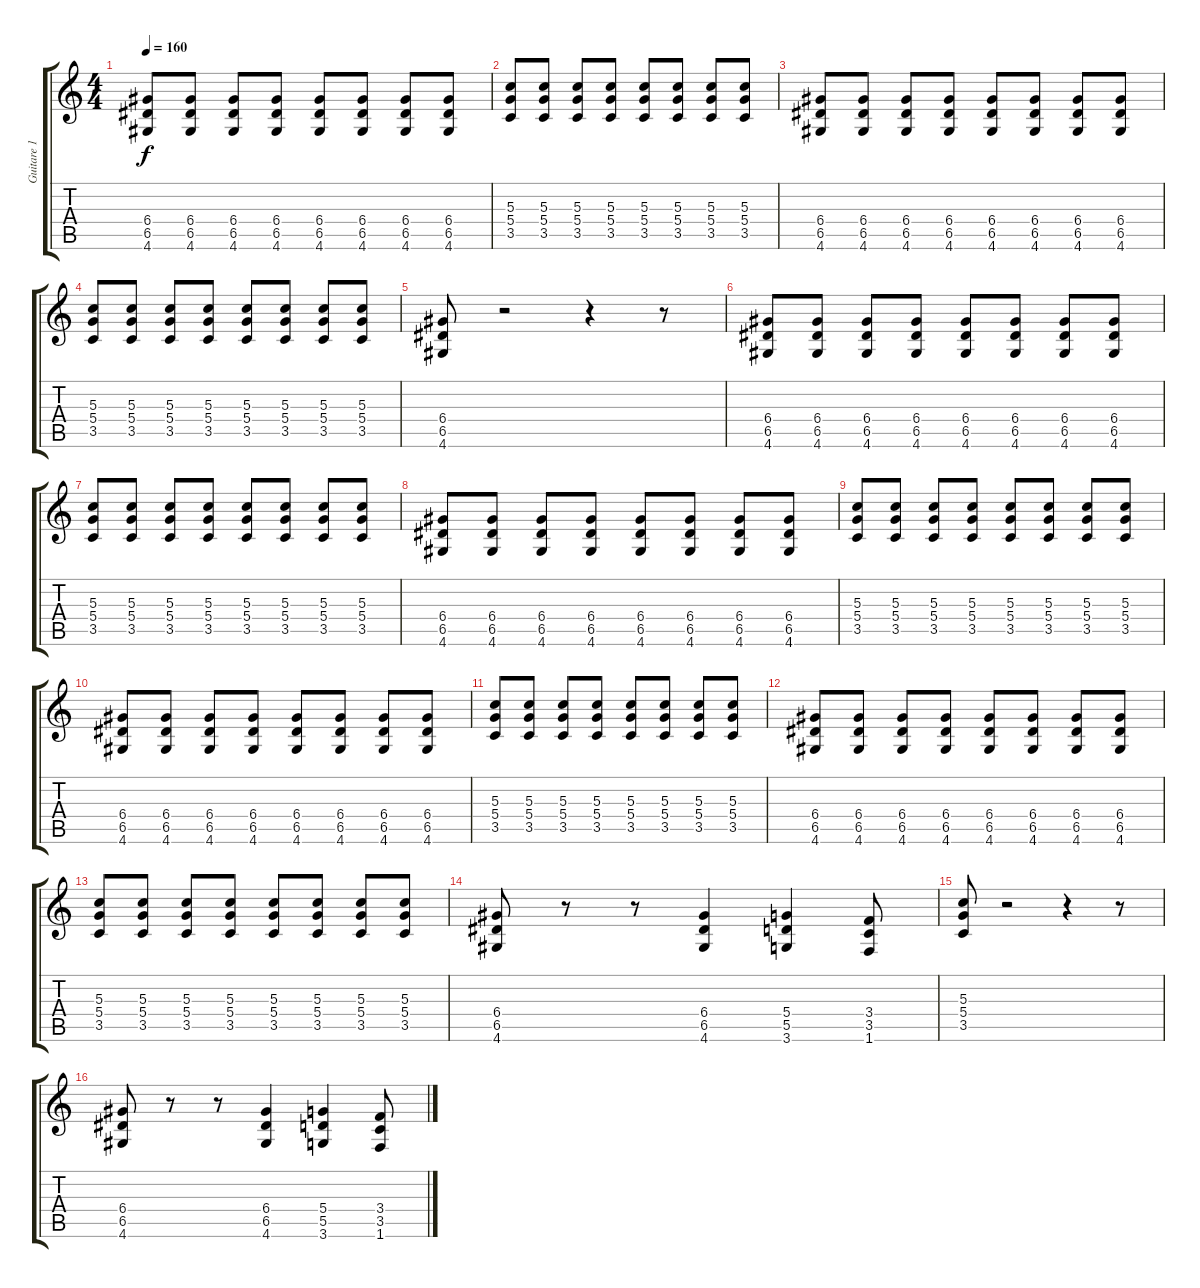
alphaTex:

\track ("Guitare 1" "Guitare 1") {instrument electricguitarmuted}
\staff {score tabs}
\tuning (E4 B3 G3 D3 A2 E2) {hide}
\ts (4 4)
\tempo 160
\clef g2
\ks c
(6.4 6.5 4.6).8{dy f} (6.4 6.5 4.6).8 (6.4 6.5 4.6).8 (6.4 6.5 4.6).8 (6.4 6.5 4.6).8 (6.4 6.5 4.6).8 (6.4 6.5 4.6).8 (6.4 6.5 4.6).8 |
(5.3 5.4 3.5).8{instrument distortionguitar} (5.3 5.4 3.5).8 (5.3 5.4 3.5).8 (5.3 5.4 3.5).8 (5.3 5.4 3.5).8 (5.3 5.4 3.5).8 (5.3 5.4 3.5).8 (5.3 5.4 3.5).8 |
(6.4 6.5 4.6).8 (6.4 6.5 4.6).8 (6.4 6.5 4.6).8 (6.4 6.5 4.6).8 (6.4 6.5 4.6).8 (6.4 6.5 4.6).8 (6.4 6.5 4.6).8 (6.4 6.5 4.6).8 |
(5.3 5.4 3.5).8{instrument distortionguitar} (5.3 5.4 3.5).8 (5.3 5.4 3.5).8 (5.3 5.4 3.5).8 (5.3 5.4 3.5).8 (5.3 5.4 3.5).8 (5.3 5.4 3.5).8 (5.3 5.4 3.5).8 |
(6.4 6.5 4.6).8 r.2 r.4 r.8 |
(6.4 6.5 4.6).8 (6.4 6.5 4.6).8 (6.4 6.5 4.6).8 (6.4 6.5 4.6).8 (6.4 6.5 4.6).8 (6.4 6.5 4.6).8 (6.4 6.5 4.6).8 (6.4 6.5 4.6).8 |
(5.3 5.4 3.5).8 (5.3 5.4 3.5).8 (5.3 5.4 3.5).8 (5.3 5.4 3.5).8 (5.3 5.4 3.5).8 (5.3 5.4 3.5).8 (5.3 5.4 3.5).8 (5.3 5.4 3.5).8 |
(6.4 6.5 4.6).8 (6.4 6.5 4.6).8 (6.4 6.5 4.6).8 (6.4 6.5 4.6).8 (6.4 6.5 4.6).8 (6.4 6.5 4.6).8 (6.4 6.5 4.6).8 (6.4 6.5 4.6).8 |
(5.3 5.4 3.5).8 (5.3 5.4 3.5).8 (5.3 5.4 3.5).8 (5.3 5.4 3.5).8 (5.3 5.4 3.5).8 (5.3 5.4 3.5).8 (5.3 5.4 3.5).8 (5.3 5.4 3.5).8 |
(6.4 6.5 4.6).8 (6.4 6.5 4.6).8 (6.4 6.5 4.6).8 (6.4 6.5 4.6).8 (6.4 6.5 4.6).8 (6.4 6.5 4.6).8 (6.4 6.5 4.6).8 (6.4 6.5 4.6).8 |
(5.3 5.4 3.5).8 (5.3 5.4 3.5).8 (5.3 5.4 3.5).8 (5.3 5.4 3.5).8 (5.3 5.4 3.5).8 (5.3 5.4 3.5).8 (5.3 5.4 3.5).8 (5.3 5.4 3.5).8 |
(6.4 6.5 4.6).8 (6.4 6.5 4.6).8 (6.4 6.5 4.6).8 (6.4 6.5 4.6).8 (6.4 6.5 4.6).8 (6.4 6.5 4.6).8 (6.4 6.5 4.6).8 (6.4 6.5 4.6).8 |
(5.3 5.4 3.5).8 (5.3 5.4 3.5).8 (5.3 5.4 3.5).8 (5.3 5.4 3.5).8 (5.3 5.4 3.5).8 (5.3 5.4 3.5).8 (5.3 5.4 3.5).8 (5.3 5.4 3.5).8 |
(6.4 6.5 4.6).8 r.8 r.8 (6.4 6.5 4.6).4 (5.4 5.5 3.6).4 (3.4 3.5 1.6).8 |
(5.3 5.4 3.5).8 r.2 r.4 r.8 |
(6.4 6.5 4.6).8 r.8 r.8 (6.4 6.5 4.6).4 (5.4 5.5 3.6).4 (3.4 3.5 1.6).8
